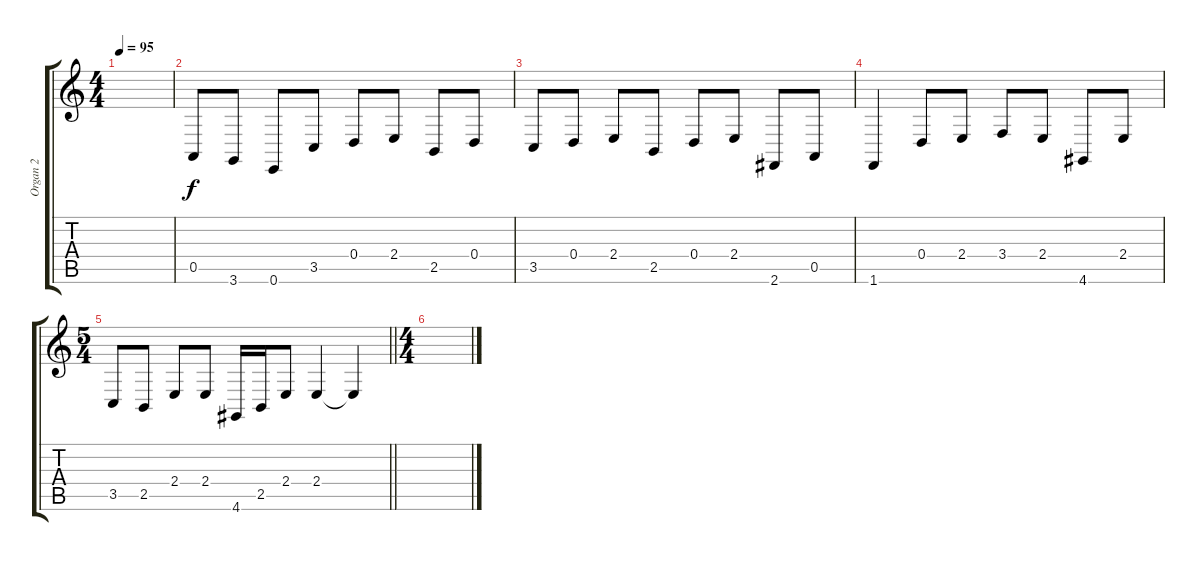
\track ("Organ 2" "Organ 2") {instrument tuba}
\staff {score tabs}
\tuning (E4 B3 G3 D3 A2 E2) {hide}
\ts (4 4)
\tempo 95
\clef g2
\ks c
|
0.5.8 3.6.8 0.6.8 3.5.8 0.4.8 2.4.8 2.5.8 0.4.8 |
3.5.8 0.4.8 2.4.8 2.5.8 0.4.8 2.4.8 2.6.8 0.5.8 |
1.6.4 0.4.8 2.4.8 3.4.8 2.4.8 4.6.8 2.4.8 |
\ts (5 4)
\barLineRight lightlight
3.5.8 2.5.8 2.4.8 2.4.8 4.6.16 2.5.16 2.4.8 2.4.4 2.4{t}.4 |
\ts (4 4)
